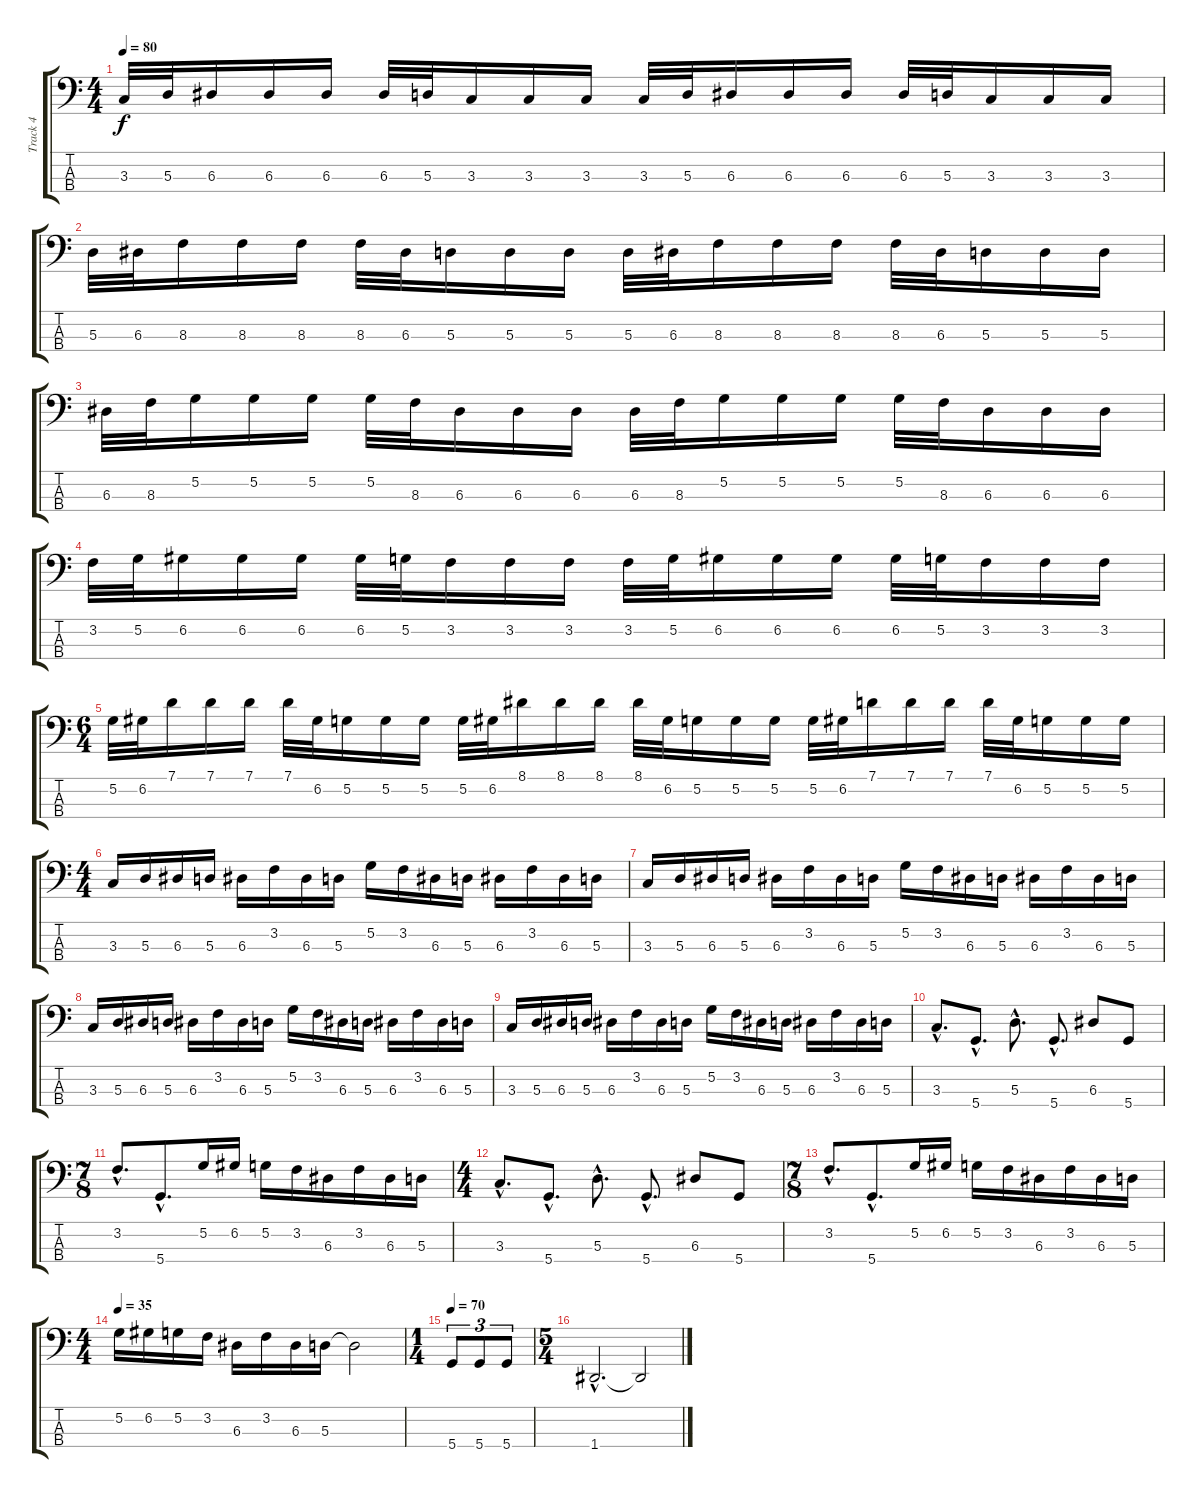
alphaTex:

\track ("Track 4" "Track 4") {instrument electricbasspick}
\staff {score tabs}
\tuning (G2 D2 A1 D1) {hide}
\ts (4 4)
\tempo 80
\clef f4
\ks c
3.3.32{dy f} 5.3.32 6.3.16 6.3.16 6.3.16 6.3.32 5.3.32 3.3.16 3.3.16 3.3.16 3.3.32 5.3.32 6.3.16 6.3.16 6.3.16 6.3.32 5.3.32 3.3.16 3.3.16 3.3.16 |
5.3.32 6.3.32 8.3.16 8.3.16 8.3.16 8.3.32 6.3.32 5.3.16 5.3.16 5.3.16 5.3.32 6.3.32 8.3.16 8.3.16 8.3.16 8.3.32 6.3.32 5.3.16 5.3.16 5.3.16 |
6.3.32 8.3.32 5.2.16 5.2.16 5.2.16 5.2.32 8.3.32 6.3.16 6.3.16 6.3.16 6.3.32 8.3.32 5.2.16 5.2.16 5.2.16 5.2.32 8.3.32 6.3.16 6.3.16 6.3.16 |
3.2.32 5.2.32 6.2.16 6.2.16 6.2.16 6.2.32 5.2.32 3.2.16 3.2.16 3.2.16 3.2.32 5.2.32 6.2.16 6.2.16 6.2.16 6.2.32 5.2.32 3.2.16 3.2.16 3.2.16 |
\ts (6 4)
5.2.32 6.2.32 7.1.16 7.1.16 7.1.16 7.1.32 6.2.32 5.2.16 5.2.16 5.2.16 5.2.32 6.2.32 8.1.16 8.1.16 8.1.16 8.1.32 6.2.32 5.2.16 5.2.16 5.2.16 5.2.32 6.2.32 7.1.16 7.1.16 7.1.16 7.1.32 6.2.32 5.2.16 5.2.16 5.2.16 |
\ts (4 4)
3.3.16 5.3.16 6.3.16 5.3.16 6.3.16 3.2.16 6.3.16 5.3.16 5.2.16 3.2.16 6.3.16 5.3.16 6.3.16 3.2.16 6.3.16 5.3.16 |
3.3.16 5.3.16 6.3.16 5.3.16 6.3.16 3.2.16 6.3.16 5.3.16 5.2.16 3.2.16 6.3.16 5.3.16 6.3.16 3.2.16 6.3.16 5.3.16 |
3.3.16 5.3.16 6.3.16 5.3.16 6.3.16 3.2.16 6.3.16 5.3.16 5.2.16 3.2.16 6.3.16 5.3.16 6.3.16 3.2.16 6.3.16 5.3.16 |
3.3.16 5.3.16 6.3.16 5.3.16 6.3.16 3.2.16 6.3.16 5.3.16 5.2.16 3.2.16 6.3.16 5.3.16 6.3.16 3.2.16 6.3.16 5.3.16 |
3.3{hac}.8{d} 5.4{hac}.8{d} 5.3{hac}.8{d} 5.4{hac}.8{d} 6.3.8 5.4.8 |
\ts (7 8)
3.2{hac}.8{d} 5.4{hac}.8{d} 5.2.16 6.2.16 5.2.16 3.2.16 6.3.16 3.2.16 6.3.16 5.3.16 |
\ts (4 4)
3.3{hac}.8{d} 5.4{hac}.8{d} 5.3{hac}.8{d} 5.4{hac}.8{d} 6.3.8 5.4.8 |
\ts (7 8)
3.2{hac}.8{d} 5.4{hac}.8{d} 5.2.16 6.2.16 5.2.16 3.2.16 6.3.16 3.2.16 6.3.16 5.3.16 |
\ts (4 4)
\tempo 35
5.2.16 6.2.16 5.2.16 3.2.16 6.3.16 3.2.16 6.3.16 5.3.16 5.3{t}.2 |
\ts (1 4)
\tempo 85
\tempo 70
5.4.8{tu (3 2)} 5.4.8{tu (3 2)} 5.4.8{tu (3 2)} |
\ts (5 4)
1.4{hac}.2{d} 1.4{t}.2
